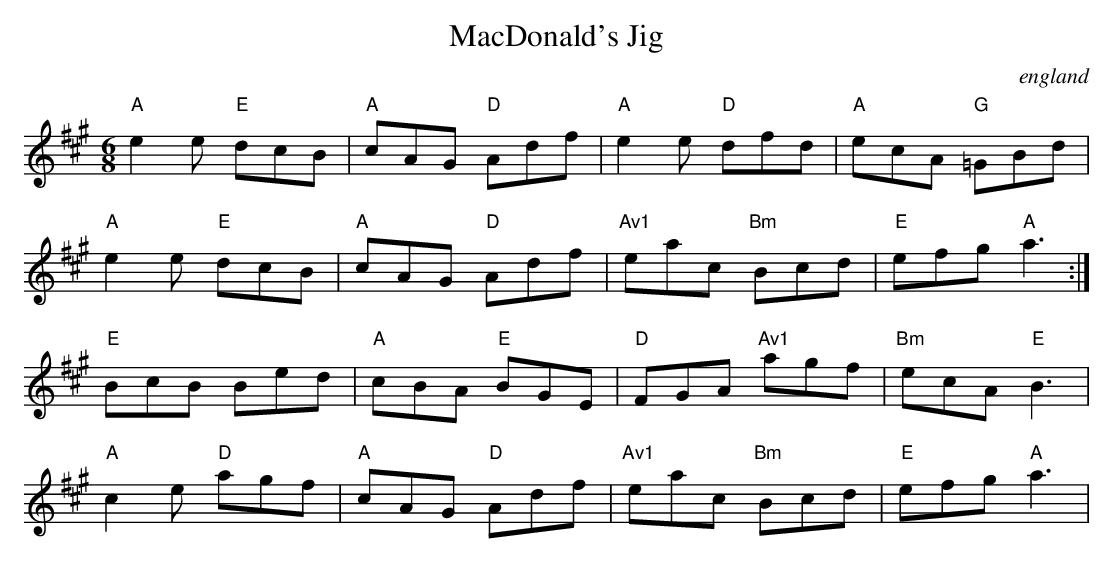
X:1
T:MacDonald's Jig
O:england
M:6/8
K:A
"A"e2e "E"dcB|"A"cAG "D"Adf|"A"e2e "D"dfd|"A"ecA "G"=GBd|
"A"e2e "E"dcB|"A"cAG "D"Adf|"Av1"eac "Bm"Bcd|"E"efg "A"a3:|
"E"BcB Bed|"A"cBA "E"BGE|"D"FGA "Av1"agf|"Bm"ecA "E"B3|
"A"c2e "D"agf|"A"cAG "D"Adf|"Av1"eac "Bm"Bcd|"E"efg "A"a3|
